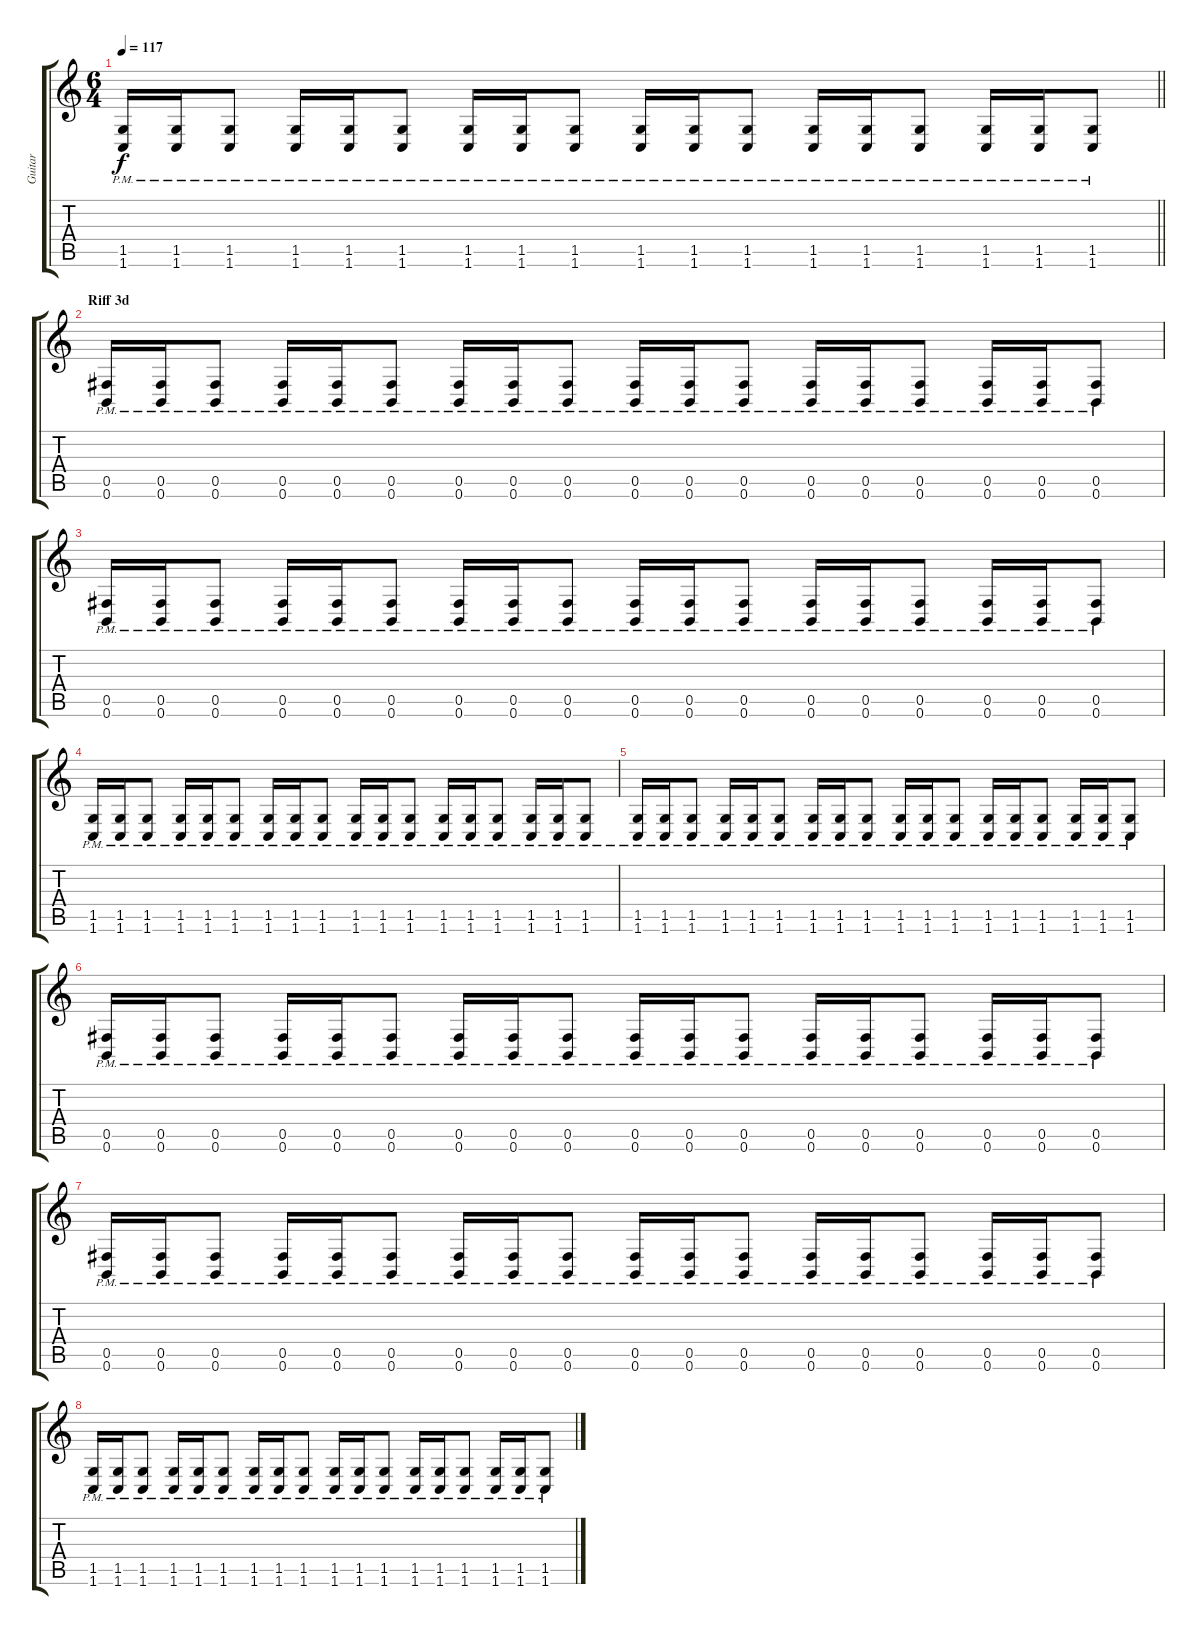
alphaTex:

\track ("Guitar" "Guitar") {instrument distortionguitar}
\staff {score tabs}
\tuning (Db4 Ab3 E3 B2 Gb2 B1) {hide}
\ts (6 4)
\tempo 117
\clef g2
\barLineRight lightlight
\ks c
(1.5{pm} 1.6{pm}).16{dy f} (1.5{pm} 1.6{pm}).16 (1.5{pm} 1.6{pm}).8 (1.5{pm} 1.6{pm}).16 (1.5{pm} 1.6{pm}).16 (1.5{pm} 1.6{pm}).8 (1.5{pm} 1.6{pm}).16 (1.5{pm} 1.6{pm}).16 (1.5{pm} 1.6{pm}).8 (1.5{pm} 1.6{pm}).16 (1.5{pm} 1.6{pm}).16 (1.5{pm} 1.6{pm}).8 (1.5{pm} 1.6{pm}).16 (1.5{pm} 1.6{pm}).16 (1.5{pm} 1.6{pm}).8 (1.5{pm} 1.6{pm}).16 (1.5{pm} 1.6{pm}).16 (1.5{pm} 1.6{pm}).8 |
\section ("" "Riff 3d")
(0.5{pm} 0.6{pm}).16 (0.5{pm} 0.6{pm}).16 (0.5{pm} 0.6{pm}).8 (0.5{pm} 0.6{pm}).16 (0.5{pm} 0.6{pm}).16 (0.5{pm} 0.6{pm}).8 (0.5{pm} 0.6{pm}).16 (0.5{pm} 0.6{pm}).16 (0.5{pm} 0.6{pm}).8 (0.5{pm} 0.6{pm}).16 (0.5{pm} 0.6{pm}).16 (0.5{pm} 0.6{pm}).8 (0.5{pm} 0.6{pm}).16 (0.5{pm} 0.6{pm}).16 (0.5{pm} 0.6{pm}).8 (0.5{pm} 0.6{pm}).16 (0.5{pm} 0.6{pm}).16 (0.5{pm} 0.6{pm}).8 |
(0.5{pm} 0.6{pm}).16 (0.5{pm} 0.6{pm}).16 (0.5{pm} 0.6{pm}).8 (0.5{pm} 0.6{pm}).16 (0.5{pm} 0.6{pm}).16 (0.5{pm} 0.6{pm}).8 (0.5{pm} 0.6{pm}).16 (0.5{pm} 0.6{pm}).16 (0.5{pm} 0.6{pm}).8 (0.5{pm} 0.6{pm}).16 (0.5{pm} 0.6{pm}).16 (0.5{pm} 0.6{pm}).8 (0.5{pm} 0.6{pm}).16 (0.5{pm} 0.6{pm}).16 (0.5{pm} 0.6{pm}).8 (0.5{pm} 0.6{pm}).16 (0.5{pm} 0.6{pm}).16 (0.5{pm} 0.6{pm}).8 |
(1.5{pm} 1.6{pm}).16 (1.5{pm} 1.6{pm}).16 (1.5{pm} 1.6{pm}).8 (1.5{pm} 1.6{pm}).16 (1.5{pm} 1.6{pm}).16 (1.5{pm} 1.6{pm}).8 (1.5{pm} 1.6{pm}).16 (1.5{pm} 1.6{pm}).16 (1.5{pm} 1.6{pm}).8 (1.5{pm} 1.6{pm}).16 (1.5{pm} 1.6{pm}).16 (1.5{pm} 1.6{pm}).8 (1.5{pm} 1.6{pm}).16 (1.5{pm} 1.6{pm}).16 (1.5{pm} 1.6{pm}).8 (1.5{pm} 1.6{pm}).16 (1.5{pm} 1.6{pm}).16 (1.5{pm} 1.6{pm}).8 |
(1.5{pm} 1.6{pm}).16 (1.5{pm} 1.6{pm}).16 (1.5{pm} 1.6{pm}).8 (1.5{pm} 1.6{pm}).16 (1.5{pm} 1.6{pm}).16 (1.5{pm} 1.6{pm}).8 (1.5{pm} 1.6{pm}).16 (1.5{pm} 1.6{pm}).16 (1.5{pm} 1.6{pm}).8 (1.5{pm} 1.6{pm}).16 (1.5{pm} 1.6{pm}).16 (1.5{pm} 1.6{pm}).8 (1.5{pm} 1.6{pm}).16 (1.5{pm} 1.6{pm}).16 (1.5{pm} 1.6{pm}).8 (1.5{pm} 1.6{pm}).16 (1.5{pm} 1.6{pm}).16 (1.5{pm} 1.6{pm}).8 |
(0.5{pm} 0.6{pm}).16 (0.5{pm} 0.6{pm}).16 (0.5{pm} 0.6{pm}).8 (0.5{pm} 0.6{pm}).16 (0.5{pm} 0.6{pm}).16 (0.5{pm} 0.6{pm}).8 (0.5{pm} 0.6{pm}).16 (0.5{pm} 0.6{pm}).16 (0.5{pm} 0.6{pm}).8 (0.5{pm} 0.6{pm}).16 (0.5{pm} 0.6{pm}).16 (0.5{pm} 0.6{pm}).8 (0.5{pm} 0.6{pm}).16 (0.5{pm} 0.6{pm}).16 (0.5{pm} 0.6{pm}).8 (0.5{pm} 0.6{pm}).16 (0.5{pm} 0.6{pm}).16 (0.5{pm} 0.6{pm}).8 |
(0.5{pm} 0.6{pm}).16 (0.5{pm} 0.6{pm}).16 (0.5{pm} 0.6{pm}).8 (0.5{pm} 0.6{pm}).16 (0.5{pm} 0.6{pm}).16 (0.5{pm} 0.6{pm}).8 (0.5{pm} 0.6{pm}).16 (0.5{pm} 0.6{pm}).16 (0.5{pm} 0.6{pm}).8 (0.5{pm} 0.6{pm}).16 (0.5{pm} 0.6{pm}).16 (0.5{pm} 0.6{pm}).8 (0.5{pm} 0.6{pm}).16 (0.5{pm} 0.6{pm}).16 (0.5{pm} 0.6{pm}).8 (0.5{pm} 0.6{pm}).16 (0.5{pm} 0.6{pm}).16 (0.5{pm} 0.6{pm}).8 |
(1.5{pm} 1.6{pm}).16 (1.5{pm} 1.6{pm}).16 (1.5{pm} 1.6{pm}).8 (1.5{pm} 1.6{pm}).16 (1.5{pm} 1.6{pm}).16 (1.5{pm} 1.6{pm}).8 (1.5{pm} 1.6{pm}).16 (1.5{pm} 1.6{pm}).16 (1.5{pm} 1.6{pm}).8 (1.5{pm} 1.6{pm}).16 (1.5{pm} 1.6{pm}).16 (1.5{pm} 1.6{pm}).8 (1.5{pm} 1.6{pm}).16 (1.5{pm} 1.6{pm}).16 (1.5{pm} 1.6{pm}).8 (1.5{pm} 1.6{pm}).16 (1.5{pm} 1.6{pm}).16 (1.5{pm} 1.6{pm}).8
